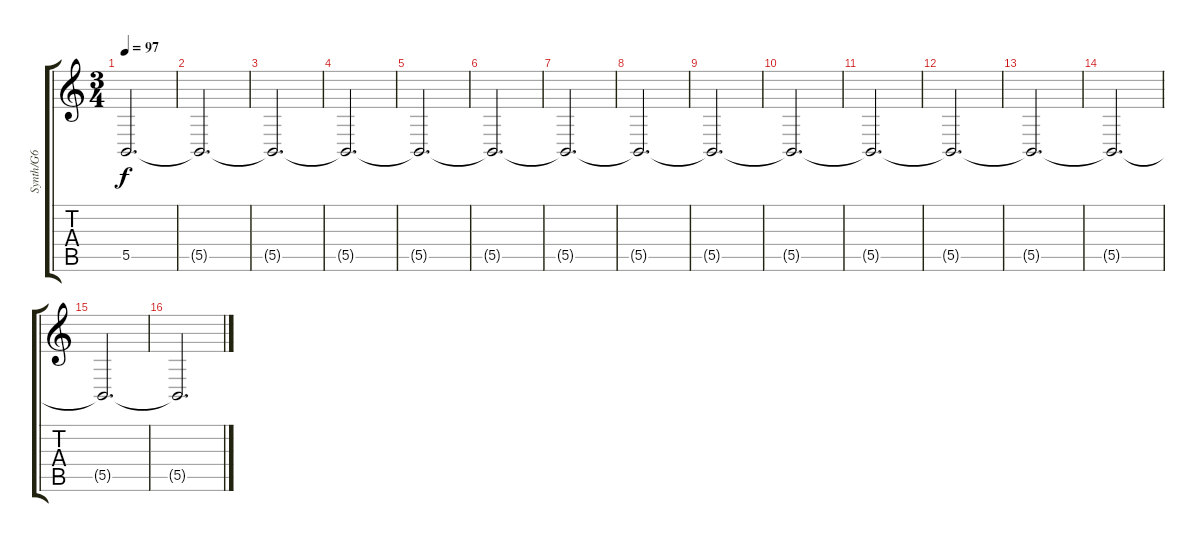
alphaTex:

\track ("Synth/G6" "Synth/G6") {instrument lead2sawtooth}
\staff {score tabs}
\tuning (Db4 Ab3 E3 B2 Gb2 B1) {hide}
\ts (3 4)
\tempo 97
\clef g2
\ks c
5.5{t}.2{d dy f} |
5.5{t}.2{d} |
5.5{t}.2{d} |
5.5{t}.2{d} |
5.5{t}.2{d} |
5.5{t}.2{d} |
5.5{t}.2{d} |
5.5{t}.2{d} |
5.5{t}.2{d} |
5.5{t}.2{d} |
5.5{t}.2{d} |
5.5{t}.2{d} |
5.5{t}.2{d} |
5.5{t}.2{d} |
5.5{t}.2{d} |
5.5{t}.2{d}
